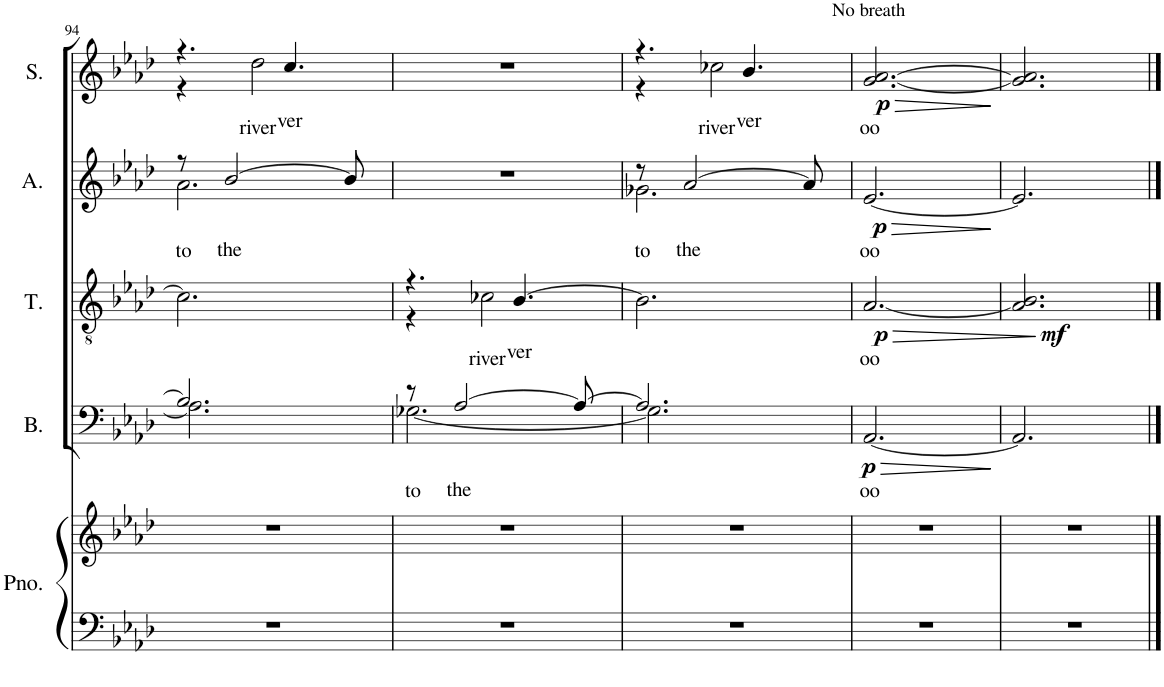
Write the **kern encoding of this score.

**kern	**kern	**kern	**text	**dynam	**kern	**text	**dynam	**kern	**text	**dynam	**kern	**text	**dynam
*part5	*part5	*part4	*part4	*part4	*part3	*part3	*part3	*part2	*part2	*part2	*part1	*part1	*part1
*staff6	*staff5	*staff4	*staff4	*staff4	*staff3	*staff3	*staff3	*staff2	*staff2	*staff2	*staff1	*staff1	*staff1
*I"Piano	*	*I"Bass	*	*	*I"Tenor	*	*	*I"Alto	*	*	*I"Soprano	*	*
*I'Pno.	*	*I'B.	*	*	*I'T.	*	*	*I'A.	*	*	*I'S.	*	*
!!LO:PB:g=z
*clefF4	*clefG2	*clefF4	*	*	*clefGv2	*	*	*clefG2	*	*	*clefG2	*	*
*k[b-e-a-d-]	*k[b-e-a-d-]	*k[b-e-a-d-]	*	*	*k[b-e-a-d-]	*	*	*k[b-e-a-d-]	*	*	*k[b-e-a-d-]	*	*
*M6/8	*M6/8	*M6/8	*	*	*M6/8	*	*	*M6/8	*	*	*M6/8	*	*
=94	=94	=94	=94	=94	=94	=94	=94	=94	=94	=94	=94	=94	=94
*	*	*^	*	*	*	*	*	*^	*	*	*	*	*
!	!	!	!	!	!	!	!	!	!	!	!LO:LY:b	!	!	!	!
*	*	*	*	*	*	*	*	*	*	*	*	*	*^	*	*
2.r	2.r	2.B-/]	2.A-\]	.	.	2.c\]	.	.	8r	2.a-\	to	.	4.r	4r	.	.
!	!	!	!	!	!	!	!	!	!	!	!LO:LY:b	!	!	!	!	!
.	.	.	.	.	.	.	.	.	[2b-/	.	the	.	.	.	.	.
!	!	!	!	!	!	!	!	!	!	!	!	!	!	!	!LO:LY:b	!
.	.	.	.	.	.	.	.	.	.	.	.	.	.	2dd-\	river	.
!	!	!	!	!	!	!	!	!	!	!	!	!	!	!	!LO:LY:b	!
.	.	.	.	.	.	.	.	.	.	.	.	.	4.cc/	.	ver	.
.	.	.	.	.	.	.	.	.	8b-/]	.	.	.	.	.	.	.
*	*	*	*	*	*	*	*	*	*v	*v	*	*	*	*	*	*
*	*	*	*	*	*	*	*	*	*	*	*	*v	*v	*	*
=95	=95	=95	=95	=95	=95	=95	=95	=95	=95	=95	=95	=95	=95	=95
!	!	!	!	!LO:LY:b	!	!	!	!	!	!	!	!	!	!
*	*	*	*	*	*	*^	*	*	*	*	*	*	*	*
2.r	2.r	8r	[2.G-X\	to	.	4.r	4r	.	.	2.r	.	.	2.r	.	.
!	!	!	!	!LO:LY:b	!	!	!	!	!	!	!	!	!	!	!
.	.	[2A-/	.	the	.	.	.	.	.	.	.	.	.	.	.
!	!	!	!	!	!	!	!	!LO:LY:b	!	!	!	!	!	!	!
.	.	.	.	.	.	.	2c-X\	river	.	.	.	.	.	.	.
!	!	!	!	!	!	!	!	!LO:LY:b	!	!	!	!	!	!	!
.	.	.	.	.	.	[4.B-/	.	ver	.	.	.	.	.	.	.
.	.	8A-/_	.	.	.	.	.	.	.	.	.	.	.	.	.
*	*	*	*	*	*	*v	*v	*	*	*	*	*	*	*	*
=96	=96	=96	=96	=96	=96	=96	=96	=96	=96	=96	=96	=96	=96	=96
*	*	*	*	*	*	*	*	*	*^	*	*	*	*	*
!	!	!	!	!	!	!	!	!	!	!	!LO:LY:b	!	!	!	!
*	*	*	*	*	*	*	*	*	*	*	*	*	*^	*	*
2.r	2.r	2.A-/]	2.G-\]	.	.	2.B-\]	.	.	8r	2.g-X\	to	.	4.r	4r	.	.
!	!	!	!	!	!	!	!	!	!	!	!LO:LY:b	!	!	!	!	!
.	.	.	.	.	.	.	.	.	[2a-/	.	the	.	.	.	.	.
!	!	!	!	!	!	!	!	!	!	!	!	!	!	!	!LO:LY:b	!
.	.	.	.	.	.	.	.	.	.	.	.	.	.	2cc-X\	river	.
!	!	!	!	!	!	!	!	!	!	!	!	!	!LO:TX:a:t=No breath	!	!	!
!	!	!	!	!	!	!	!	!	!	!	!	!	!	!	!LO:LY:b	!
.	.	.	.	.	.	.	.	.	.	.	.	.	4.b-/	.	ver	.
.	.	.	.	.	.	.	.	.	8a-/]	.	.	.	.	.	.	.
*	*	*	*	*	*	*	*	*	*v	*v	*	*	*	*	*	*
*	*	*v	*v	*	*	*	*	*	*	*	*	*v	*v	*	*
=97	=97	=97	=97	=97	=97	=97	=97	=97	=97	=97	=97	=97	=97
!	!	!	!LO:LY:b	!LO:HP:b	!	!LO:LY:b	!LO:HP:b	!	!LO:LY:b	!LO:HP:b	!	!LO:LY:b	!LO:HP:b
!	!	!	!	!LO:DY:n=1:b	!	!	!LO:DY:n=1:b	!	!	!LO:DY:n=1:b	!	!	!LO:DY:n=1:b
2.r	2.r	[2.AA-/	oo	> p	[2.A-/	oo	> p	[2.e-/	oo	> p	[2.g/ [2.a-/	oo	> p
.	.	.	.	]	.	.	]	.	.	]	.	.	]
=98	=98	=98	=98	=98	=98	=98	=98	=98	=98	=98	=98	=98	=98
!	!	!	!	!	!	!	!LO:DY:b	!	!	!	!	!	!
2.r	2.r	2.AA-/]	.	.	2.A-/] 2.B-/	.	mf	2.e-/]	.	.	2.g/] 2.a-/]	.	.
==	==	==	==	==	==	==	==	==	==	==	==	==	==
*-	*-	*-	*-	*-	*-	*-	*-	*-	*-	*-	*-	*-	*-
